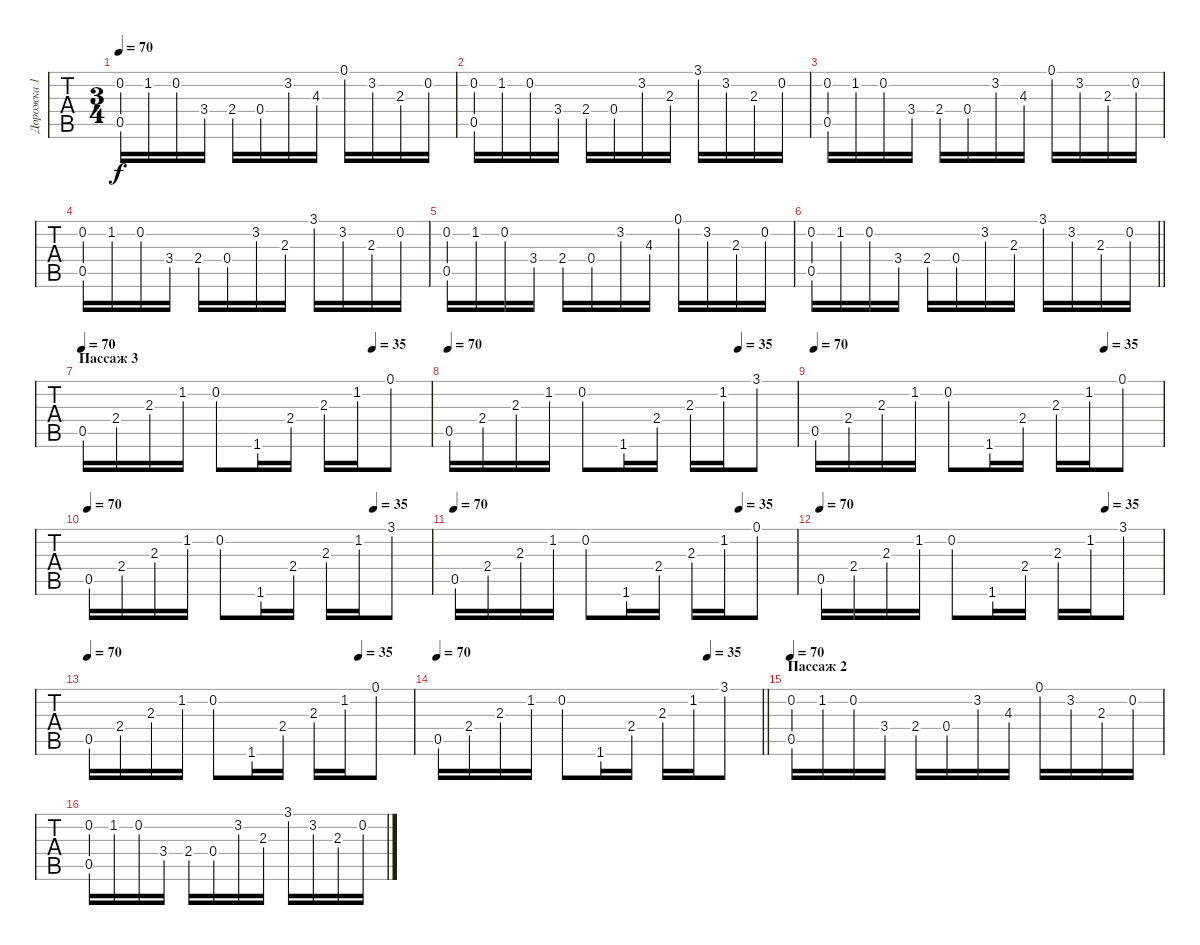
\track ("Дорожка 1" "Дорожка 1") {instrument acousticguitarsteel}
\staff {tabs}
\tuning (E4 B3 G3 D3 A2 E2) {hide}
\ts (3 4)
\tempo 70
\clef g2
\ks c
(0.2 0.5).16{dy f} 1.2.16 0.2.16 3.4.16 2.4.16 0.4.16 3.2.16 4.3.16 0.1.16 3.2.16 2.3.16 0.2.16 |
(0.2 0.5).16 1.2.16 0.2.16 3.4.16 2.4.16 0.4.16 3.2.16 2.3.16 3.1.16 3.2.16 2.3.16 0.2.16 |
(0.2 0.5).16 1.2.16 0.2.16 3.4.16 2.4.16 0.4.16 3.2.16 4.3.16 0.1.16 3.2.16 2.3.16 0.2.16 |
(0.2 0.5).16 1.2.16 0.2.16 3.4.16 2.4.16 0.4.16 3.2.16 2.3.16 3.1.16 3.2.16 2.3.16 0.2.16 |
(0.2 0.5).16 1.2.16 0.2.16 3.4.16 2.4.16 0.4.16 3.2.16 4.3.16 0.1.16 3.2.16 2.3.16 0.2.16 |
\barLineRight lightlight
(0.2 0.5).16 1.2.16 0.2.16 3.4.16 2.4.16 0.4.16 3.2.16 2.3.16 3.1.16 3.2.16 2.3.16 0.2.16 |
\section ("" "Пассаж 3")
\tempo 70
\tempo (35 0.8333333333333334)
0.5.16 2.4.16 2.3.16 1.2.16 0.2.8 1.6.16 2.4.16 2.3.16 1.2.16 0.1.8 |
\tempo 70
\tempo (35 0.8333333333333334)
0.5.16 2.4.16 2.3.16 1.2.16 0.2.8 1.6.16 2.4.16 2.3.16 1.2.16 3.1.8 |
\tempo 70
\tempo (35 0.8333333333333334)
0.5.16 2.4.16 2.3.16 1.2.16 0.2.8 1.6.16 2.4.16 2.3.16 1.2.16 0.1.8 |
\tempo 70
\tempo (35 0.8333333333333334)
0.5.16 2.4.16 2.3.16 1.2.16 0.2.8 1.6.16 2.4.16 2.3.16 1.2.16 3.1.8 |
\tempo 70
\tempo (35 0.8333333333333334)
0.5.16 2.4.16 2.3.16 1.2.16 0.2.8 1.6.16 2.4.16 2.3.16 1.2.16 0.1.8 |
\tempo 70
\tempo (35 0.8333333333333334)
0.5.16 2.4.16 2.3.16 1.2.16 0.2.8 1.6.16 2.4.16 2.3.16 1.2.16 3.1.8 |
\tempo 70
\tempo (35 0.8333333333333334)
0.5.16 2.4.16 2.3.16 1.2.16 0.2.8 1.6.16 2.4.16 2.3.16 1.2.16 0.1.8 |
\tempo 70
\tempo (35 0.8333333333333334)
\barLineRight lightlight
0.5.16 2.4.16 2.3.16 1.2.16 0.2.8 1.6.16 2.4.16 2.3.16 1.2.16 3.1.8 |
\section ("" "Пассаж 2")
\tempo 70
(0.2 0.5).16 1.2.16 0.2.16 3.4.16 2.4.16 0.4.16 3.2.16 4.3.16 0.1.16 3.2.16 2.3.16 0.2.16 |
(0.2 0.5).16 1.2.16 0.2.16 3.4.16 2.4.16 0.4.16 3.2.16 2.3.16 3.1.16 3.2.16 2.3.16 0.2.16
